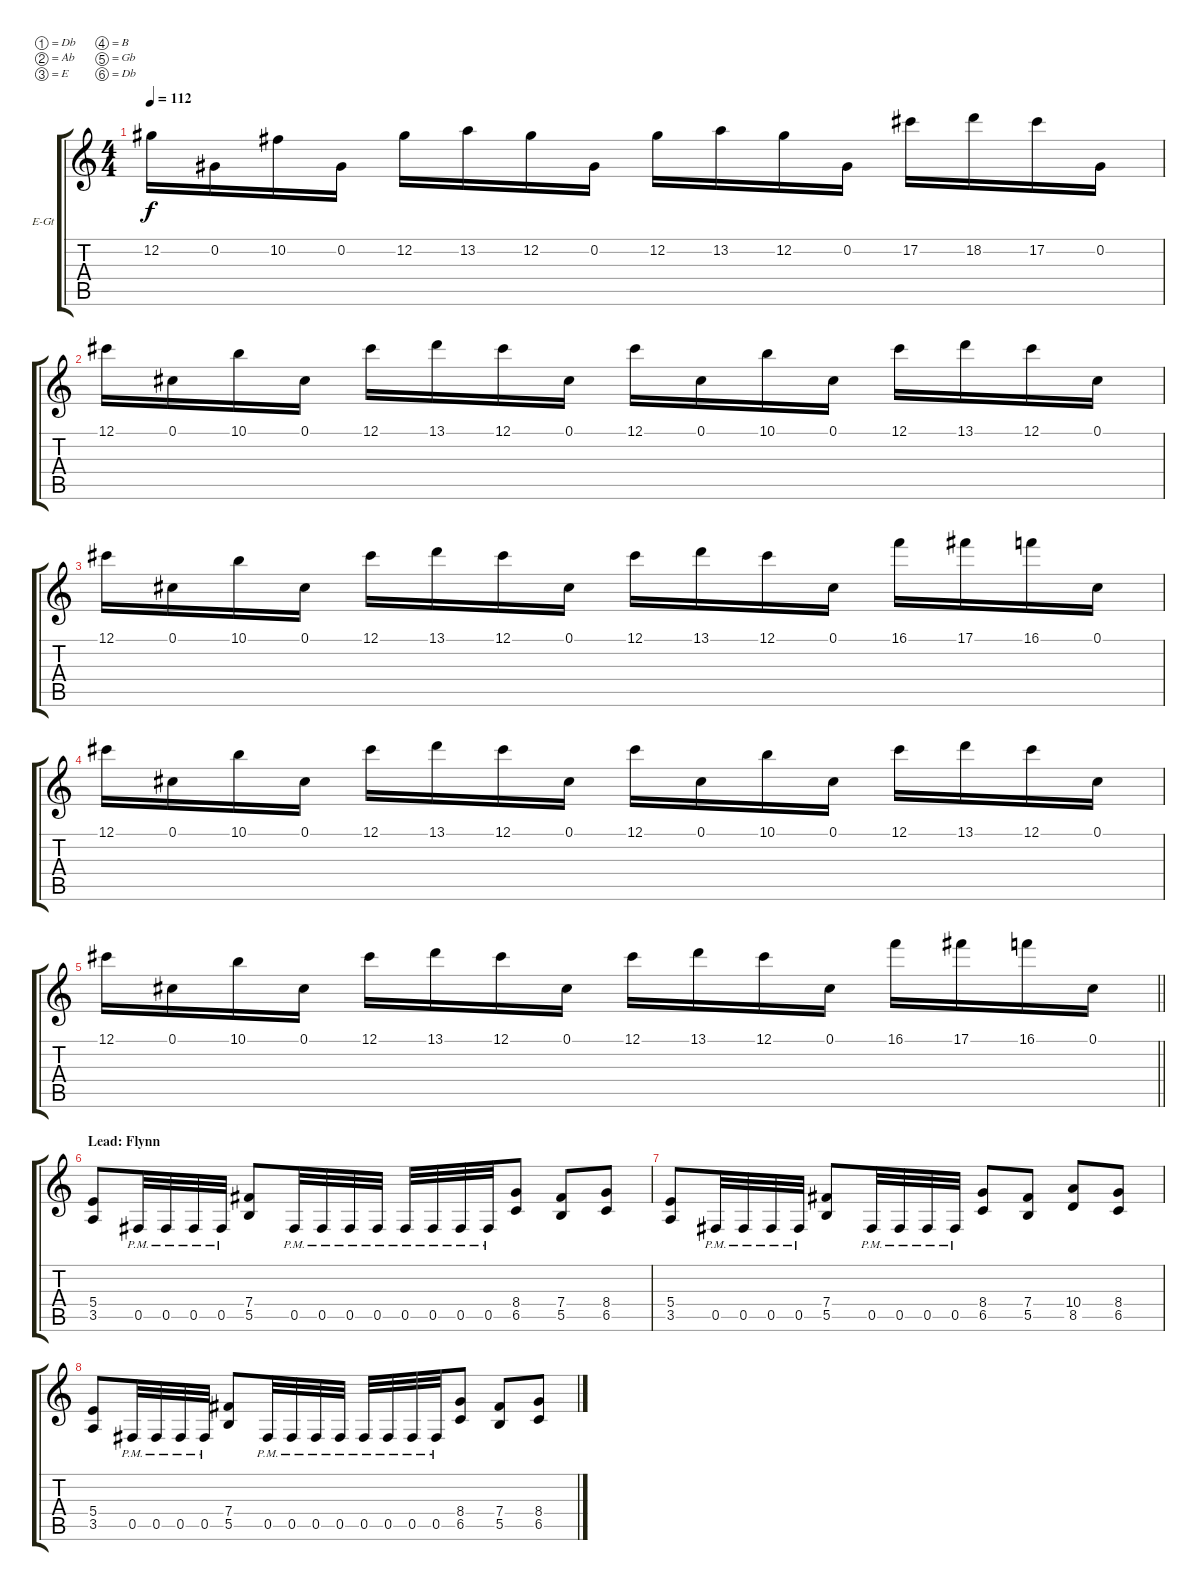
\bracketExtendMode groupsimilarinstruments
\firstSystemTrackNameOrientation horizontal
\otherSystemsTrackNameOrientation horizontal
\track ("Guitar II" "E-Gt") {instrument distortionguitar}
\staff {score tabs}
\tuning (Db4 Ab3 E3 B2 Gb2 Db2)
\ts (4 4)
\tempo 112
\clef g2
\ks c
12.2.16{dy f} 0.2.16 10.2.16 0.2.16 12.2.16 13.2.16 12.2.16 0.2.16 12.2.16 13.2.16 12.2.16 0.2.16 17.2.16 18.2.16 17.2.16 0.2.16 |
12.1.16 0.1.16 10.1.16 0.1.16 12.1.16 13.1.16 12.1.16 0.1.16 12.1.16 0.1.16 10.1.16 0.1.16 12.1.16 13.1.16 12.1.16 0.1.16 |
12.1.16 0.1.16 10.1.16 0.1.16 12.1.16 13.1.16 12.1.16 0.1.16 12.1.16 13.1.16 12.1.16 0.1.16 16.1.16 17.1.16 16.1.16 0.1.16 |
12.1.16 0.1.16 10.1.16 0.1.16 12.1.16 13.1.16 12.1.16 0.1.16 12.1.16 0.1.16 10.1.16 0.1.16 12.1.16 13.1.16 12.1.16 0.1.16 |
\barLineRight lightlight
12.1.16 0.1.16 10.1.16 0.1.16 12.1.16 13.1.16 12.1.16 0.1.16 12.1.16 13.1.16 12.1.16 0.1.16 16.1.16 17.1.16 16.1.16 0.1.16 |
\section ("" "Lead: Flynn")
(5.4 3.5).8 0.5{pm}.32 0.5{pm}.32 0.5{pm}.32 0.5{pm}.32 (7.4 5.5).8 0.5{pm}.32 0.5{pm}.32 0.5{pm}.32 0.5{pm}.32 0.5{pm}.32 0.5{pm}.32 0.5{pm}.32 0.5{pm}.32 (8.4 6.5).8 (7.4 5.5).8 (8.4 6.5).8 |
(5.4 3.5).8 0.5{pm}.32 0.5{pm}.32 0.5{pm}.32 0.5{pm}.32 (7.4 5.5).8 0.5{pm}.32 0.5{pm}.32 0.5{pm}.32 0.5{pm}.32 (8.4 6.5).8 (7.4 5.5).8 (10.4 8.5).8 (8.4 6.5).8 |
(5.4 3.5).8 0.5{pm}.32 0.5{pm}.32 0.5{pm}.32 0.5{pm}.32 (7.4 5.5).8 0.5{pm}.32 0.5{pm}.32 0.5{pm}.32 0.5{pm}.32 0.5{pm}.32 0.5{pm}.32 0.5{pm}.32 0.5{pm}.32 (8.4 6.5).8 (7.4 5.5).8 (8.4 6.5).8
